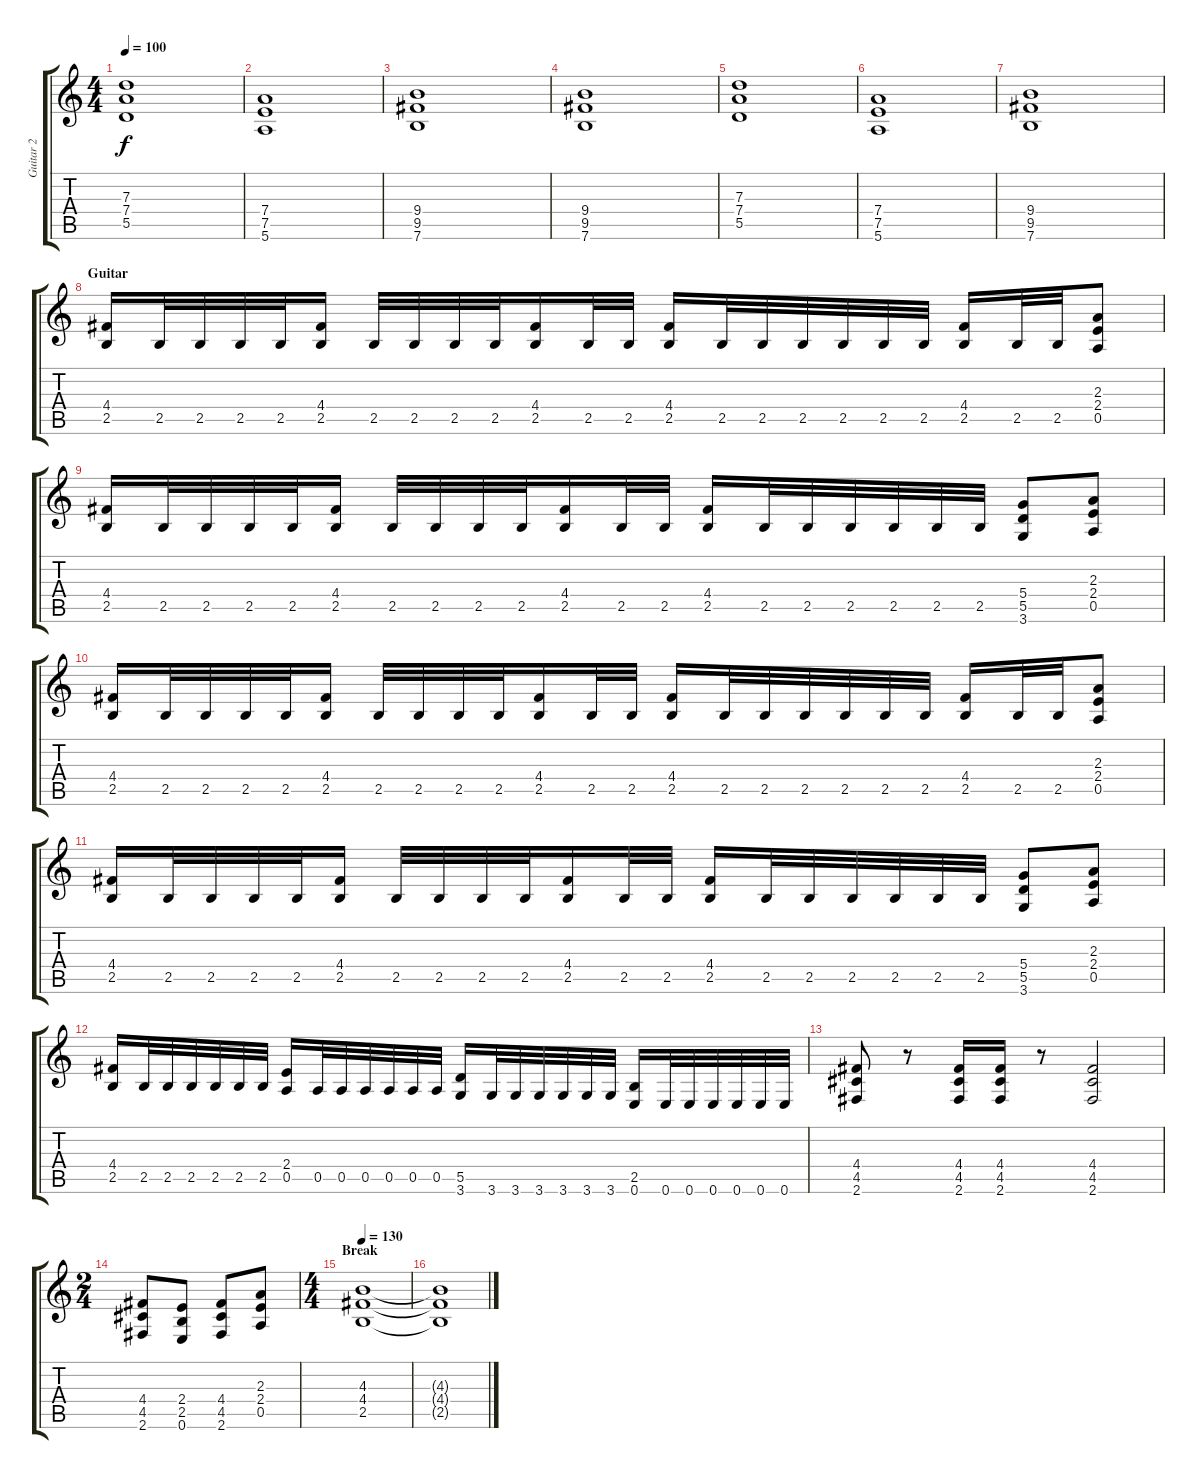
\track ("Guitar 2" "Guitar 2") {instrument distortionguitar}
\staff {score tabs}
\tuning (E4 B3 G3 D3 A2 E2) {hide}
\ts (4 4)
\tempo 100
\clef g2
\ks c
(7.3 7.4 5.5).1{dy f} |
(7.4 7.5 5.6).1 |
(9.4 9.5 7.6).1 |
(9.4 9.5 7.6).1 |
(7.3 7.4 5.5).1 |
(7.4 7.5 5.6).1 |
(9.4 9.5 7.6).1 |
\section ("" "Guitar")
(4.4 2.5).16 2.5.32 2.5.32 2.5.32 2.5.32 (4.4 2.5).16 2.5.32 2.5.32 2.5.32 2.5.32 (4.4 2.5).16 2.5.32 2.5.32 (4.4 2.5).16 2.5.32 2.5.32 2.5.32 2.5.32 2.5.32 2.5.32 (4.4 2.5).16 2.5.32 2.5.32 (2.3 2.4 0.5).8 |
(4.4 2.5).16 2.5.32 2.5.32 2.5.32 2.5.32 (4.4 2.5).16 2.5.32 2.5.32 2.5.32 2.5.32 (4.4 2.5).16 2.5.32 2.5.32 (4.4 2.5).16 2.5.32 2.5.32 2.5.32 2.5.32 2.5.32 2.5.32 (5.4 5.5 3.6).8 (2.3 2.4 0.5).8 |
(4.4 2.5).16 2.5.32 2.5.32 2.5.32 2.5.32 (4.4 2.5).16 2.5.32 2.5.32 2.5.32 2.5.32 (4.4 2.5).16 2.5.32 2.5.32 (4.4 2.5).16 2.5.32 2.5.32 2.5.32 2.5.32 2.5.32 2.5.32 (4.4 2.5).16 2.5.32 2.5.32 (2.3 2.4 0.5).8 |
(4.4 2.5).16 2.5.32 2.5.32 2.5.32 2.5.32 (4.4 2.5).16 2.5.32 2.5.32 2.5.32 2.5.32 (4.4 2.5).16 2.5.32 2.5.32 (4.4 2.5).16 2.5.32 2.5.32 2.5.32 2.5.32 2.5.32 2.5.32 (5.4 5.5 3.6).8 (2.3 2.4 0.5).8 |
(4.4 2.5).16 2.5.32 2.5.32 2.5.32 2.5.32 2.5.32 2.5.32 (2.4 0.5).16 0.5.32 0.5.32 0.5.32 0.5.32 0.5.32 0.5.32 (5.5 3.6).16 3.6.32 3.6.32 3.6.32 3.6.32 3.6.32 3.6.32 (2.5 0.6).16 0.6.32 0.6.32 0.6.32 0.6.32 0.6.32 0.6.32 |
(4.4 4.5 2.6).8 r.8 (4.4 4.5 2.6).16 (4.4 4.5 2.6).16 r.8 (4.4 4.5 2.6).2 |
\ts (2 4)
(4.4 4.5 2.6).8 (2.4 2.5 0.6).8 (4.4 4.5 2.6).8 (2.3 2.4 0.5).8 |
\ts (4 4)
\section ("" "Break")
\tempo 130
(4.3 4.4 2.5).1 |
(4.3{t} 4.4{t} 2.5{t}).1
